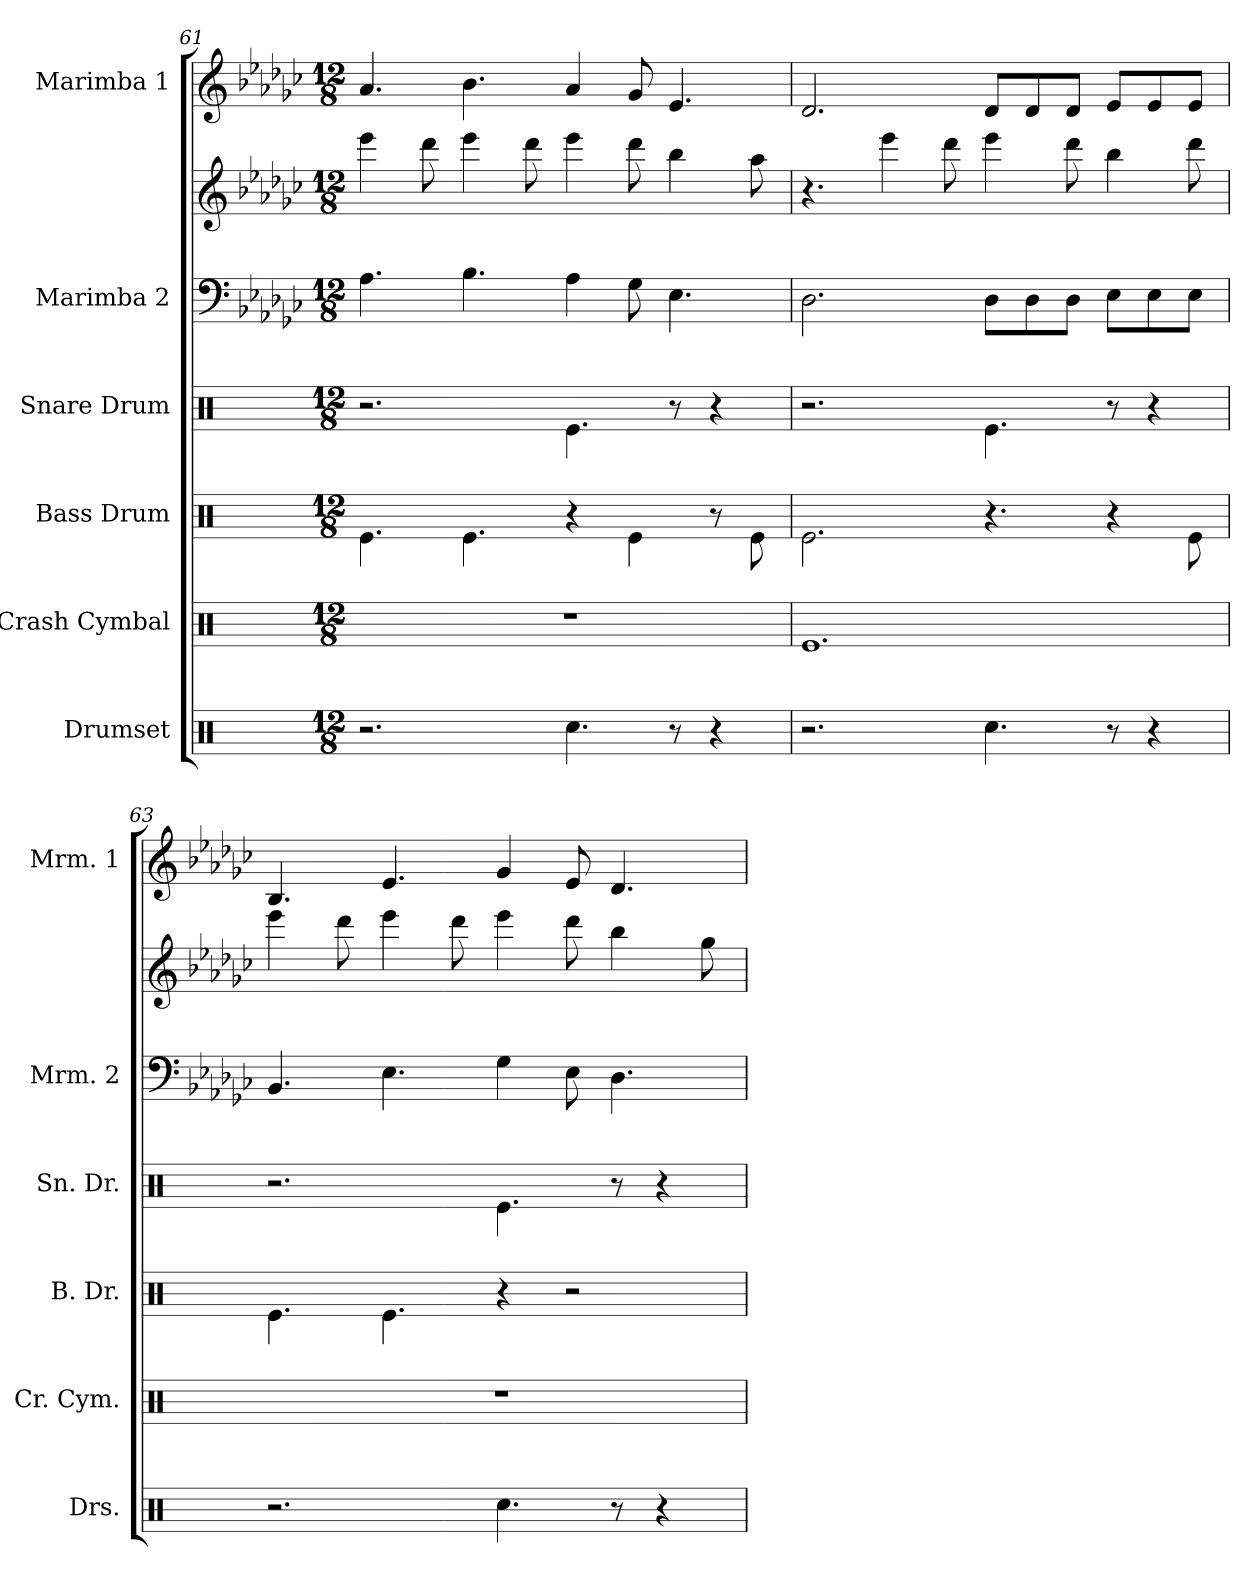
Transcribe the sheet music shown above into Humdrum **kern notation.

**kern	**kern	**kern	**kern	**kern	**kern	**kern
*part6	*part5	*part4	*part3	*part2	*part2	*part1
*staff7	*staff6	*staff5	*staff4	*staff3	*staff2	*staff1
*I"Drumset	*I"Crash Cymbal	*I"Bass Drum	*I"Snare Drum	*I"Marimba 2	*	*I"Marimba 1
*I'Drs.	*I'Cr. Cym.	*I'B. Dr.	*I'Sn. Dr.	*I'Mrm. 2	*	*I'Mrm. 1
*clefX	*clefX	*clefX	*clefX	*clefF4	*clefG2	*clefG2
*k[]	*k[]	*k[]	*k[]	*k[b-e-a-d-g-c-]	*k[b-e-a-d-g-c-]	*k[b-e-a-d-g-c-]
*M12/8	*M12/8	*M12/8	*M12/8	*M12/8	*M12/8	*M12/8
=61	=61	=61	=61	=61	=61	=61
2.r	1.r	4.Re\	2.r	4.A-\	4eee-\	4.a-/
.	.	.	.	.	8ddd-\	.
.	.	4.Re\	.	4.B-\	4eee-\	4.b-\
.	.	.	.	.	8ddd-\	.
4.Rcc\	.	4r	4.Re\	4A-\	4eee-\	4a-/
.	.	4Re\	.	8G-\	8ddd-\	8g-/
8r	.	.	8r	4.E-\	4bb-\	4.e-/
4r	.	8r	4r	.	.	.
.	.	8Re\	.	.	8aa-\	.
!!LO:PB:g=z
=62	=62	=62	=62	=62	=62	=62
2.r	1.Re	2.Re\	2.r	2.D-\	4.r	2.d-/
.	.	.	.	.	4eee-\	.
.	.	.	.	.	8ddd-\	.
4.Rcc\	.	4.r	4.Re\	8D-\L	4eee-\	8d-/L
.	.	.	.	8D-\	.	8d-/
.	.	.	.	8D-\J	8ddd-\	8d-/J
8r	.	4r	8r	8E-\L	4bb-\	8e-/L
4r	.	.	4r	8E-\	.	8e-/
.	.	8Re\	.	8E-\J	8ddd-\	8e-/J
=63	=63	=63	=63	=63	=63	=63
2.r	1.r	4.Re\	2.r	4.BB-/	4eee-\	4.B-/
.	.	.	.	.	8ddd-\	.
.	.	4.Re\	.	4.E-\	4eee-\	4.e-/
.	.	.	.	.	8ddd-\	.
4.Rcc\	.	4r	4.Re\	4G-\	4eee-\	4g-/
.	.	2r	.	8E-\	8ddd-\	8e-/
8r	.	.	8r	4.D-\	4bb-\	4.d-/
4r	.	.	4r	.	.	.
.	.	.	.	.	8gg-\	.
=	=	=	=	=	=	=
*-	*-	*-	*-	*-	*-	*-
